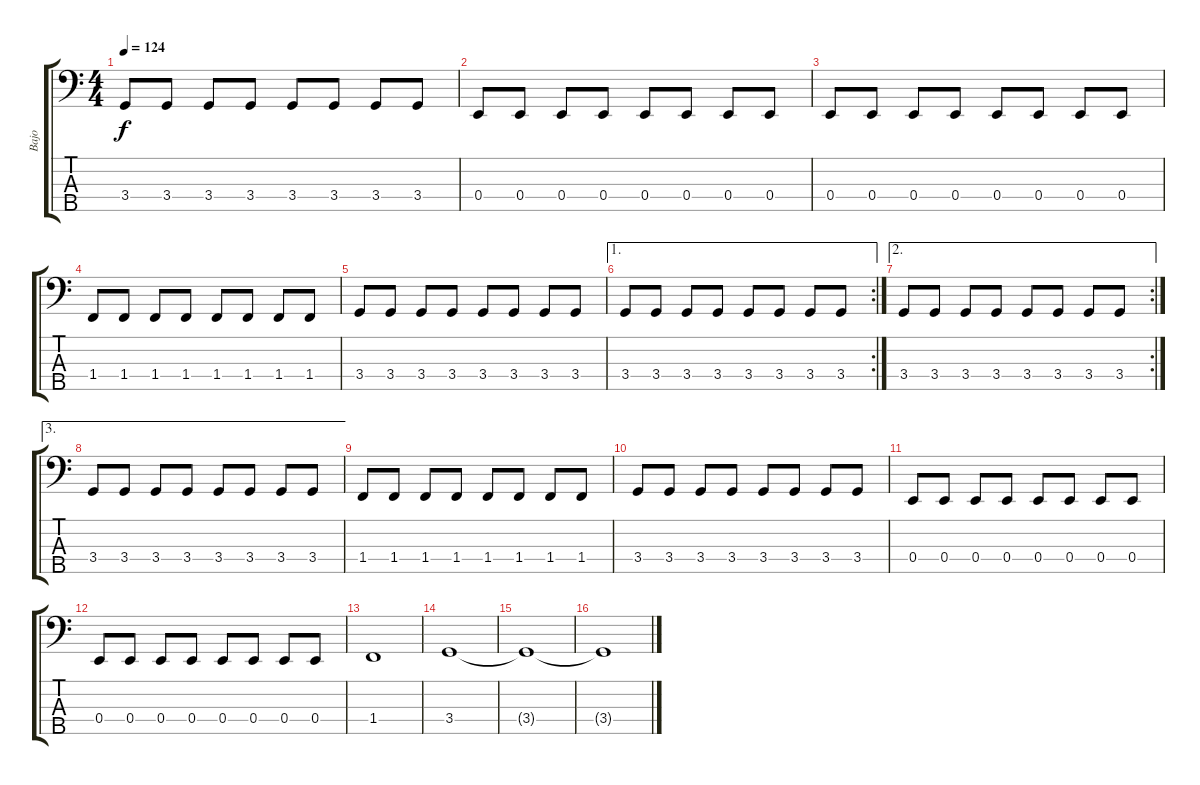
\track ("Bajo" "Bajo") {instrument electricbasspick}
\staff {score tabs}
\tuning (G2 D2 A1 E1 B0) {hide}
\ts (4 4)
\tempo 124
\clef f4
\ks c
3.4.8{dy f} 3.4.8 3.4.8 3.4.8 3.4.8 3.4.8 3.4.8 3.4.8 |
0.4.8 0.4.8 0.4.8 0.4.8 0.4.8 0.4.8 0.4.8 0.4.8 |
0.4.8 0.4.8 0.4.8 0.4.8 0.4.8 0.4.8 0.4.8 0.4.8 |
1.4.8 1.4.8 1.4.8 1.4.8 1.4.8 1.4.8 1.4.8 1.4.8 |
3.4.8 3.4.8 3.4.8 3.4.8 3.4.8 3.4.8 3.4.8 3.4.8 |
\ae 1
\rc 2
3.4.8 3.4.8 3.4.8 3.4.8 3.4.8 3.4.8 3.4.8 3.4.8 |
\ae 2
\rc 2
3.4.8 3.4.8 3.4.8 3.4.8 3.4.8 3.4.8 3.4.8 3.4.8 |
\ae 3
3.4.8 3.4.8 3.4.8 3.4.8 3.4.8 3.4.8 3.4.8 3.4.8 |
1.4.8 1.4.8 1.4.8 1.4.8 1.4.8 1.4.8 1.4.8 1.4.8 |
3.4.8 3.4.8 3.4.8 3.4.8 3.4.8 3.4.8 3.4.8 3.4.8 |
0.4.8 0.4.8 0.4.8 0.4.8 0.4.8 0.4.8 0.4.8 0.4.8 |
0.4.8 0.4.8 0.4.8 0.4.8 0.4.8 0.4.8 0.4.8 0.4.8 |
1.4.1 |
3.4.1 |
3.4{t}.1 |
3.4{t}.1
